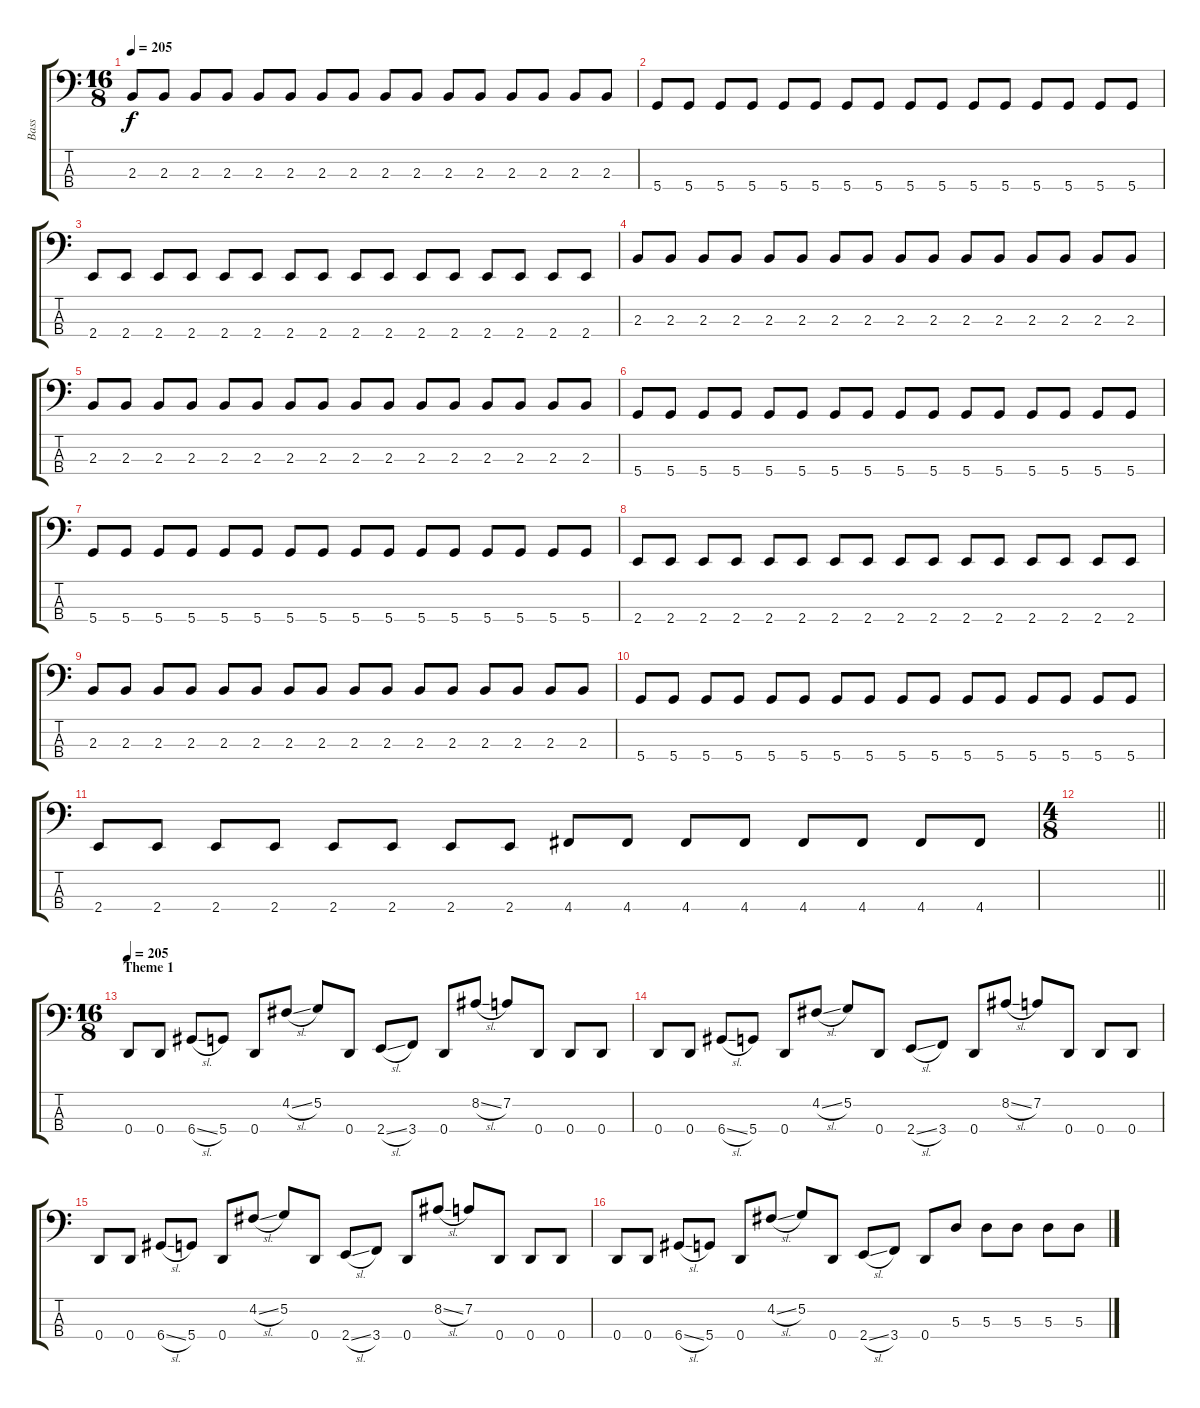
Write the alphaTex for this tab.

\track ("Bass" "Bass") {instrument electricbassfinger}
\staff {score tabs}
\tuning (G2 D2 A1 D1) {hide}
\ts (16 8)
\tempo 205
\clef f4
\ks c
2.3.8{dy f} 2.3.8 2.3.8 2.3.8 2.3.8 2.3.8 2.3.8 2.3.8 2.3.8 2.3.8 2.3.8 2.3.8 2.3.8 2.3.8 2.3.8 2.3.8 |
5.4.8 5.4.8 5.4.8 5.4.8 5.4.8 5.4.8 5.4.8 5.4.8 5.4.8 5.4.8 5.4.8 5.4.8 5.4.8 5.4.8 5.4.8 5.4.8 |
2.4.8 2.4.8 2.4.8 2.4.8 2.4.8 2.4.8 2.4.8 2.4.8 2.4.8 2.4.8 2.4.8 2.4.8 2.4.8 2.4.8 2.4.8 2.4.8 |
2.3.8 2.3.8 2.3.8 2.3.8 2.3.8 2.3.8 2.3.8 2.3.8 2.3.8 2.3.8 2.3.8 2.3.8 2.3.8 2.3.8 2.3.8 2.3.8 |
2.3.8 2.3.8 2.3.8 2.3.8 2.3.8 2.3.8 2.3.8 2.3.8 2.3.8 2.3.8 2.3.8 2.3.8 2.3.8 2.3.8 2.3.8 2.3.8 |
5.4.8 5.4.8 5.4.8 5.4.8 5.4.8 5.4.8 5.4.8 5.4.8 5.4.8 5.4.8 5.4.8 5.4.8 5.4.8 5.4.8 5.4.8 5.4.8 |
5.4.8 5.4.8 5.4.8 5.4.8 5.4.8 5.4.8 5.4.8 5.4.8 5.4.8 5.4.8 5.4.8 5.4.8 5.4.8 5.4.8 5.4.8 5.4.8 |
2.4.8 2.4.8 2.4.8 2.4.8 2.4.8 2.4.8 2.4.8 2.4.8 2.4.8 2.4.8 2.4.8 2.4.8 2.4.8 2.4.8 2.4.8 2.4.8 |
2.3.8 2.3.8 2.3.8 2.3.8 2.3.8 2.3.8 2.3.8 2.3.8 2.3.8 2.3.8 2.3.8 2.3.8 2.3.8 2.3.8 2.3.8 2.3.8 |
5.4.8 5.4.8 5.4.8 5.4.8 5.4.8 5.4.8 5.4.8 5.4.8 5.4.8 5.4.8 5.4.8 5.4.8 5.4.8 5.4.8 5.4.8 5.4.8 |
2.4.8 2.4.8 2.4.8 2.4.8 2.4.8 2.4.8 2.4.8 2.4.8 4.4.8 4.4.8 4.4.8 4.4.8 4.4.8 4.4.8 4.4.8 4.4.8 |
\ts (4 8)
\barLineRight lightlight
|
\ts (16 8)
\section ("" "Theme 1")
\tempo 205
0.4.8 0.4.8 6.4{sl}.8 5.4.8 0.4.8 4.2{sl}.8 5.2.8 0.4.8 2.4{sl}.8 3.4.8 0.4.8 8.2{sl}.8 7.2.8 0.4.8 0.4.8 0.4.8 |
0.4.8 0.4.8 6.4{sl}.8 5.4.8 0.4.8 4.2{sl}.8 5.2.8 0.4.8 2.4{sl}.8 3.4.8 0.4.8 8.2{sl}.8 7.2.8 0.4.8 0.4.8 0.4.8 |
0.4.8 0.4.8 6.4{sl}.8 5.4.8 0.4.8 4.2{sl}.8 5.2.8 0.4.8 2.4{sl}.8 3.4.8 0.4.8 8.2{sl}.8 7.2.8 0.4.8 0.4.8 0.4.8 |
0.4.8 0.4.8 6.4{sl}.8 5.4.8 0.4.8 4.2{sl}.8 5.2.8 0.4.8 2.4{sl}.8 3.4.8 0.4.8 5.3.8 5.3.8 5.3.8 5.3.8 5.3.8
